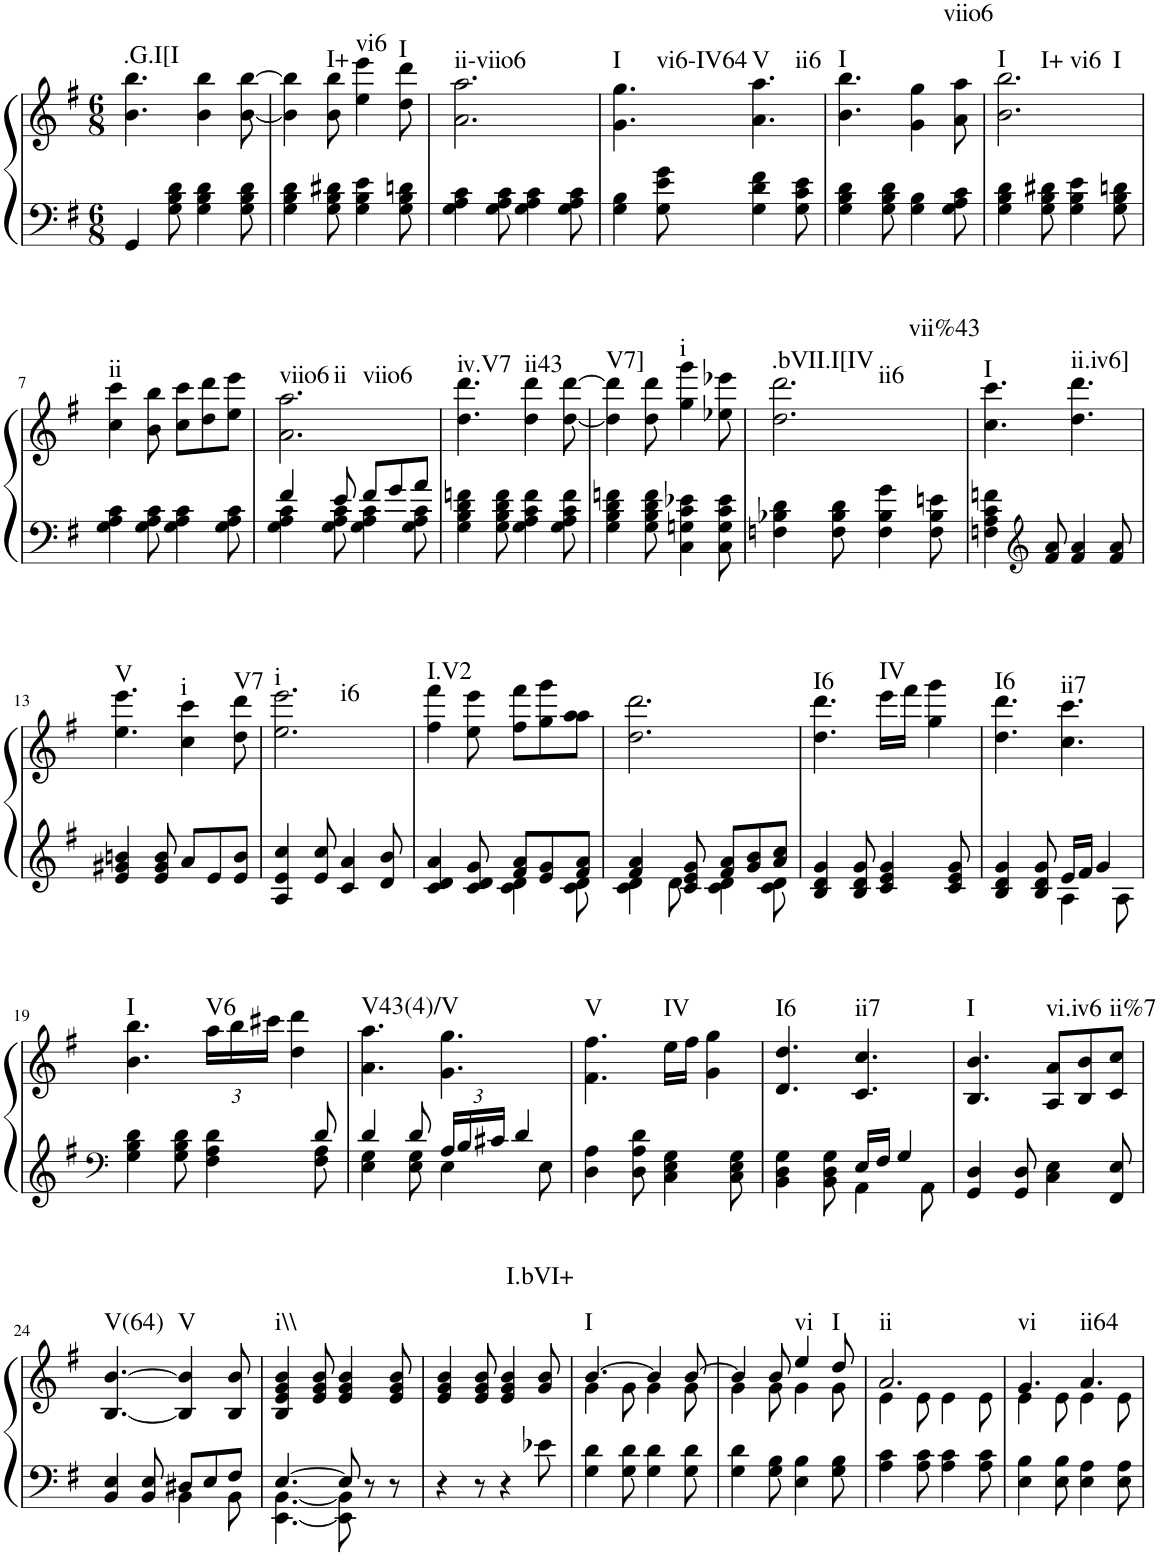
**kern	**kern	**harte
*part1	*part1	*part1
*staff2	*staff1	*
*I"Piano	*	*
*I'Pno.	*	*
*clefF4	*clefG2	*
*k[f#]	*k[f#]	*
*M6/8	*M6/8	*
=1	=1	=1
!	!	!LO:H:kt=.G.I[I
4GG/	4.b\ 4.bb\	N
8G\ 8B\ 8d\	.	.
4G\ 4B\ 4d\	4b\ 4bb\	.
8G\ 8B\ 8d\	[8b\ [8bb\	.
=2	=2	=2
4G\ 4B\ 4d\	4b\] 4bb\]	.
!	!	!LO:H:kt=I+
8G\ 8B\ 8d#X\	8b\ 8bb\	N
!	!	!LO:H:kt=vi6
4G\ 4B\ 4e\	4ee\ 4eee\	N
!	!	!LO:H:kt=I
8G\ 8B\ 8dn\	8dd\ 8ddd\	N
=3	=3	=3
!	!	!LO:H:kt=ii-viio6
4G\ 4A\ 4c\	2.a\ 2.aa\	N
8G\ 8A\ 8c\	.	.
4G\ 4A\ 4c\	.	.
8G\ 8A\ 8c\	.	.
=4	=4	=4
!	!	!LO:H:n=1:kt=I
!	!	!LO:H:n=2:kt=vi6-IV64
4G\ 4B\	4.g\ 4.gg\	N N
8G\ 8e\ 8g\	.	.
!	!	!LO:H:n=1:kt=V
!	!	!LO:H:n=2:kt=ii6
4G\ 4d\ 4f#\	4.a\ 4.aa\	N N
8G\ 8c\ 8e\	.	.
=5	=5	=5
!	!	!LO:H:kt=I
4G\ 4B\ 4d\	4.b\ 4.bb\	N
8G\ 8B\ 8d\	.	.
4G\ 4B\	4g\ 4gg\	.
!	!	!LO:H:kt=viio6
8G\ 8A\ 8c\	8a\ 8aa\	N
=6	=6	=6
!	!	!LO:H:n=1:kt=I
!	!	!LO:H:n=2:kt=I+
!	!	!LO:H:n=3:kt=vi6
!	!	!LO:H:n=4:kt=I
4G\ 4B\ 4d\	2.b\ 2.bb\	N N N N
8G\ 8B\ 8d#X\	.	.
4G\ 4B\ 4e\	.	.
8G\ 8B\ 8dn\	.	.
!!LO:LB:g=z
=7	=7	=7
!	!	!LO:H:kt=ii
4G\ 4A\ 4c\	4cc\ 4ccc\	N
8G\ 8A\ 8c\	8b\ 8bb\	.
4G\ 4A\ 4c\	8cc\ 8ccc\L	.
.	8dd\ 8ddd\	.
8G\ 8A\ 8c\	8ee\ 8eee\J	.
=8	=8	=8
*^	*	*
!	!	!	!LO:H:n=1:kt=viio6
!	!	!	!LO:H:n=2:kt=ii
!	!	!	!LO:H:n=3:kt=viio6
4f#/	4G\ 4A\ 4c\	2.a\ 2.aa\	N N N
8e/	8G\ 8A\ 8c\	.	.
8f#/L	4G\ 4A\ 4c\	.	.
8g/	.	.	.
8a/J	8G\ 8A\ 8c\	.	.
=9	=9	=9	=9
!	!	!	!LO:H:kt=iv.V7
*v	*v	*	*
4G\ 4B\ 4d\ 4fn\	4.dd\ 4.ddd\	N
8G\ 8B\ 8d\ 8f\	.	.
!	!	!LO:H:kt=ii43
4G\ 4A\ 4c\ 4f\	4dd\ 4ddd\	N
8G\ 8A\ 8c\ 8f\	[8dd\ [8ddd\	.
=10	=10	=10
!	!	!LO:H:kt=V7]
4G\ 4B\ 4d\ 4fn\	4dd\] 4ddd\]	N
8G\ 8B\ 8d\ 8f\	8dd\ 8ddd\	.
!	!	!LO:H:kt=i
4C\ 4Gn\ 4c\ 4e-X\	4gg\ 4ggg\	N
8C\ 8G\ 8c\ 8e-\	8ee-X\ 8eee-X\	.
=11	=11	=11
!	!	!LO:H:n=1:kt=.bVII.I[IV
!	!	!LO:H:n=2:kt=ii6
!	!	!LO:H:n=3:kt=vii%43
4Fn\ 4B-X\ 4d\	2.dd\ 2.ddd\	N N N
8F\ 8B-\ 8d\	.	.
4F\ 4B-\ 4g\	.	.
8F\ 8B-\ 8en\	.	.
=12	=12	=12
!	!	!LO:H:kt=I
4Fn\ 4A\ 4c\ 4fn\	4.cc\ 4.ccc\	N
*clefG2	*	*
8f/ 8a/	.	.
!	!	!LO:H:kt=ii.iv6]
4f/ 4a/	4.dd\ 4.ddd\	N
8f/ 8a/	.	.
!!LO:LB:g=z
=13	=13	=13
!	!	!LO:H:kt=V
4e/ 4g#X/ 4bn/	4.ee\ 4.eee\	N
8e/ 8g#/ 8b/	.	.
!	!	!LO:H:kt=i
8a/L	4cc\ 4ccc\	N
8e/	.	.
!	!	!LO:H:kt=V7
8e/ 8b/J	8dd\ 8ddd\	N
=14	=14	=14
!	!	!LO:H:n=1:kt=i
!	!	!LO:H:n=2:kt=i6
4A/ 4e/ 4cc/	2.ee\ 2.eee\	N N
8e/ 8cc/	.	.
4c/ 4a/	.	.
8d/ 8b/	.	.
=15	=15	=15
*^	*	*
!	!	!	!LO:H:kt=I.V2
4c/ 4d/ 4a/	4.ryy	4ff#\ 4fff#\	N
8c/ 8d/ 8g/	.	8ee\ 8eee\	.
8f#/ 8a/L	4c\ 4d\	8ff#\ 8fff#\L	.
8e/ 8g/	.	8gg\ 8ggg\	.
8f#/ 8a/J	8c\ 8d\	8aa\ 8aa\J	.
=16	=16	=16	=16
4f#/ 4a/	4c\ 4d\	2.dd\ 2.ddd\	.
8c/ 8e/ 8g/	8d\	.	.
8f#/ 8a/L	4c\ 4d\	.	.
8g/ 8b/	.	.	.
8a/ 8cc/J	8c\ 8d\	.	.
=17	=17	=17	=17
!	!	!	!LO:H:kt=I6
*v	*v	*	*
4B/ 4d/ 4g/	4.dd\ 4.ddd\	N
8B/ 8d/ 8g/	.	.
!	!	!LO:H:kt=IV
4c/ 4e/ 4g/	16eee\LL	N
.	16fff#\JJ	.
.	4gg\ 4ggg\	.
8c/ 8e/ 8g/	.	.
=18	=18	=18
*^	*	*
!	!	!	!LO:H:kt=I6
4B/ 4d/ 4g/	4.ryy	4.dd\ 4.ddd\	N
8B/ 8d/ 8g/	.	.	.
!	!	!	!LO:H:kt=ii7
16e/LL	4A\	4.cc\ 4.ccc\	N
16f#/JJ	.	.	.
4g/	.	.	.
.	8A\	.	.
!!LO:LB:g=z
=19	=19	=19	=19
*clefF4	*	*	*
!	!	!	!LO:H:kt=I
2.ryy	4G\ 4B\ 4d\	4.b\ 4.bb\	N
.	8G\ 8B\ 8d\	.	.
*	*	*Xbrackettup	*
!	!	!	!LO:H:kt=V6
.	4F#\ 4A\ 4d\	24aa\LL	N
.	.	24bb\	.
.	.	24ccc#X\JJ	.
.	.	4dd\ 4ddd\	.
.	8F#\ 8A\	.	.
8d/	8ryy	8ryy	.
=20	=20	=20	=20
!	!	!	!LO:H:kt=V43(4)/V
4d/	4E\ 4G\	4.a\ 4.aa\	N
8d/	8E\ 8G\	.	.
*Xbrackettup	*	*	*
24A/LL	4E\	4.g\ 4.gg\	.
24B/	.	.	.
24c#X/JJ	.	.	.
4d/	.	.	.
.	8E\	.	.
=21	=21	=21	=21
!	!	!	!LO:H:kt=V
*v	*v	*	*
4D\ 4A\	4.f#\ 4.ff#\	N
8D\ 8A\ 8d\	.	.
!	!	!LO:H:kt=IV
4C\ 4E\ 4G\	16ee\LL	N
.	16ff#\JJ	.
.	4g\ 4gg\	.
8C\ 8E\ 8G\	.	.
=22	=22	=22
*^	*	*
!	!	!	!LO:H:kt=I6
4.ryy	4BB\ 4D\ 4G\	4.d/ 4.dd/	N
.	8BB\ 8D\ 8G\	.	.
!	!	!	!LO:H:kt=ii7
16E/LL	4AA\	4.c/ 4.cc/	N
16F#/JJ	.	.	.
4G/	.	.	.
.	8AA\	.	.
=23	=23	=23	=23
!	!	!	!LO:H:kt=I
*v	*v	*	*
4GG/ 4D/	4.B/ 4.b/	N
8GG/ 8D/	.	.
!	!	!LO:H:kt=vi.iv6
4C\ 4E\	8A/ 8a/L	N
.	8B/ 8b/	.
!	!	!LO:H:kt=ii%7
8FF#/ 8E/	8c/ 8cc/J	N
!!LO:LB:g=z
=24	=24	=24
*^	*	*
!	!	!	!LO:H:kt=V(64)
4BB/ 4E/	4.ryy	[4.B/ [4.b/	N
8BB/ 8E/	.	.	.
!	!	!	!LO:H:kt=V
8D#X/L	4BB\	4B/] 4b/]	N
8E/	.	.	.
8F#/J	8BB\	8B/ 8b/	.
=25	=25	=25	=25
!	!	!	!LO:H:kt=i\\
[4.E/	[4.EE\ [4.BB\	4B/ 4e/ 4g/ 4b/	N
.	.	8e/ 8g/ 8b/	.
8E/]	8EE\] 8BB\]	4e/ 4g/ 4b/	.
8r	4ryy	.	.
8r	.	8e/ 8g/ 8b/	.
*v	*v	*	*
=26	=26	=26
4r	4e/ 4g/ 4b/	.
8r	8e/ 8g/ 8b/	.
4r	4e/ 4g/ 4b/	.
!	!	!LO:H:kt=I.bVI+
8e-X\	8g/ 8b/	N
=27	=27	=27
*	*^	*
!	!	!	!LO:H:kt=I
4G\ 4d\	[4.b/	4g\	N
8G\ 8d\	.	8g\	.
4G\ 4d\	4b/]	4g\	.
8G\ 8d\	[8b/	8g\	.
=28	=28	=28	=28
4G\ 4d\	4b/]	4g\	.
8G\ 8B\	8b/	8g\	.
!	!	!	!LO:H:kt=vi
4E\ 4B\	4ee/	4g\	N
!	!	!	!LO:H:kt=I
8G\ 8B\	8dd/	8g\	N
=29	=29	=29	=29
!	!	!	!LO:H:kt=ii
4A\ 4c\	2.a/	4e\	N
8A\ 8c\	.	8e\	.
4A\ 4c\	.	4e\	.
8A\ 8c\	.	8e\	.
=30	=30	=30	=30
!	!	!	!LO:H:kt=vi
4E\ 4B\	4.g/	4e\	N
8E\ 8B\	.	8e\	.
!	!	!	!LO:H:kt=ii64
4E\ 4A\	4.a/	4e\	N
8E\ 8A\	.	8e\	.
*	*v	*v	*
=	=	=
*-	*-	*-
